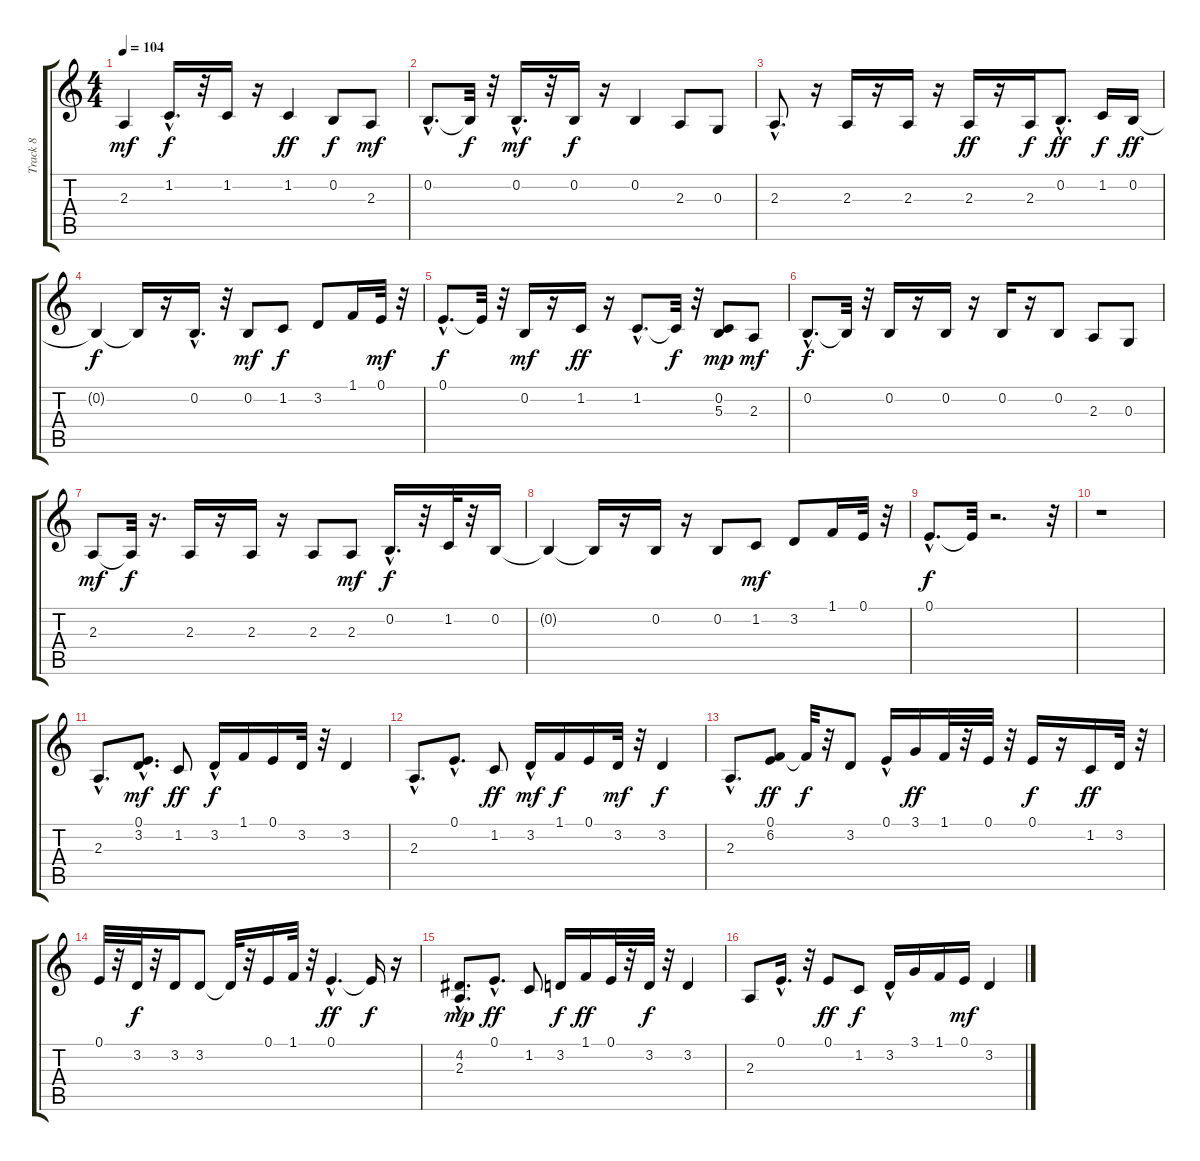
\track ("Track 8" "Track 8") {instrument acousticgrandpiano}
\staff {score tabs}
\tuning (E4 B3 G3 D3 A2 E2) {hide}
\ts (4 4)
\tempo 104
\clef g2
\ks c
2.3.4{dy mf} 1.2{hac}.16{d dy f} r.32 1.2.16 r.16 1.2.4{dy ff} 0.2.8{dy f} 2.3.8{dy mf} |
0.2{hac}.8{d} 0.2{t}.32{dy f} r.32 0.2{hac}.16{d dy mf} r.32 0.2.16{dy f} r.16 0.2.4 2.3.8 0.3.8 |
2.3{hac}.8{d} r.16 2.3.16 r.16 2.3.16 r.16 2.3.16{dy ff} r.16 2.3.16{dy f} 0.2{hac}.8{d dy ff} 1.2.16{dy f} 0.2.16{dy ff} |
0.2{t}.4{dy f} 0.2{t}.16 r.16 0.2{hac}.16{d} r.32 0.2.8{dy mf} 1.2.8{dy f} 3.2.8 1.1.16 0.1.32{dy mf} r.32 |
0.1{hac}.8{d dy f} 0.1{t}.32 r.32 0.2.16{dy mf} r.16 1.2.16{dy ff} r.16 1.2{hac}.8{d} 1.2{t}.32{dy f} r.32 (0.2 5.3).8{dy mp} 2.3.8{dy mf} |
0.2{hac}.8{d dy f} 0.2{t}.32 r.32 0.2.16 r.16 0.2.16 r.16 0.2.16 r.16 0.2.8 2.3.8 0.3.8 |
2.3.8{dy mf} 2.3{t}.32{dy f} r.16{d} 2.3.16 r.16 2.3.16 r.16 2.3.8 2.3.8{dy mf} 0.2{hac}.16{d dy f} r.32 1.2.32 r.32 0.2.16 |
0.2{t}.4 0.2{t}.16 r.16 0.2.16 r.16 0.2.8 1.2.8{dy mf} 3.2.8 1.1.16 0.1.32 r.32 |
0.1{hac}.8{d dy f} 0.1{t}.32 r.2{d} r.32 |
r.1 |
2.3{hac}.8{d} (0.1{hac} 3.2).8{d dy mf} 1.2.8{dy ff} 3.2{hac}.16{dy f} 1.1.16 0.1.16 3.2.32 r.32 3.2.4 |
2.3{hac}.8{d} 0.1{hac}.8{d} 1.2.8{dy ff} 3.2{hac}.16{dy mf} 1.1.16{dy f} 0.1.16 3.2.32{dy mf} r.32 3.2.4{dy f} |
2.3{hac}.8{d} (0.1 6.2).8{dy ff} 6.2{t}.32{dy f} r.32 3.2.8 0.1{hac}.16 3.1.16{dy ff} 1.1.32 r.32 0.1.32 r.32 0.1.16{dy f} r.16 1.2.16{dy ff} 3.2.32 r.32 |
0.1.32 r.32 3.2.32{dy f} r.32 3.2.16 3.2.8 3.2{t}.32 r.32 0.1.16 1.1.32 r.32 0.1{hac}.4{d dy ff} 0.1{t}.16{dy f} r.16 |
(4.2 2.3{hac}).8{d dy mp} 0.1{hac}.8{d dy ff} 1.2.8 3.2.16{dy f} 1.1.16{dy ff} 0.1.32 r.32 3.2.32{dy f} r.32 3.2.4 |
2.3.8 0.1{hac}.16{d} r.32 0.1.8{dy ff} 1.2.8{dy f} 3.2{hac}.16 3.1.16 1.1.16 0.1.16{dy mf} 3.2.4
